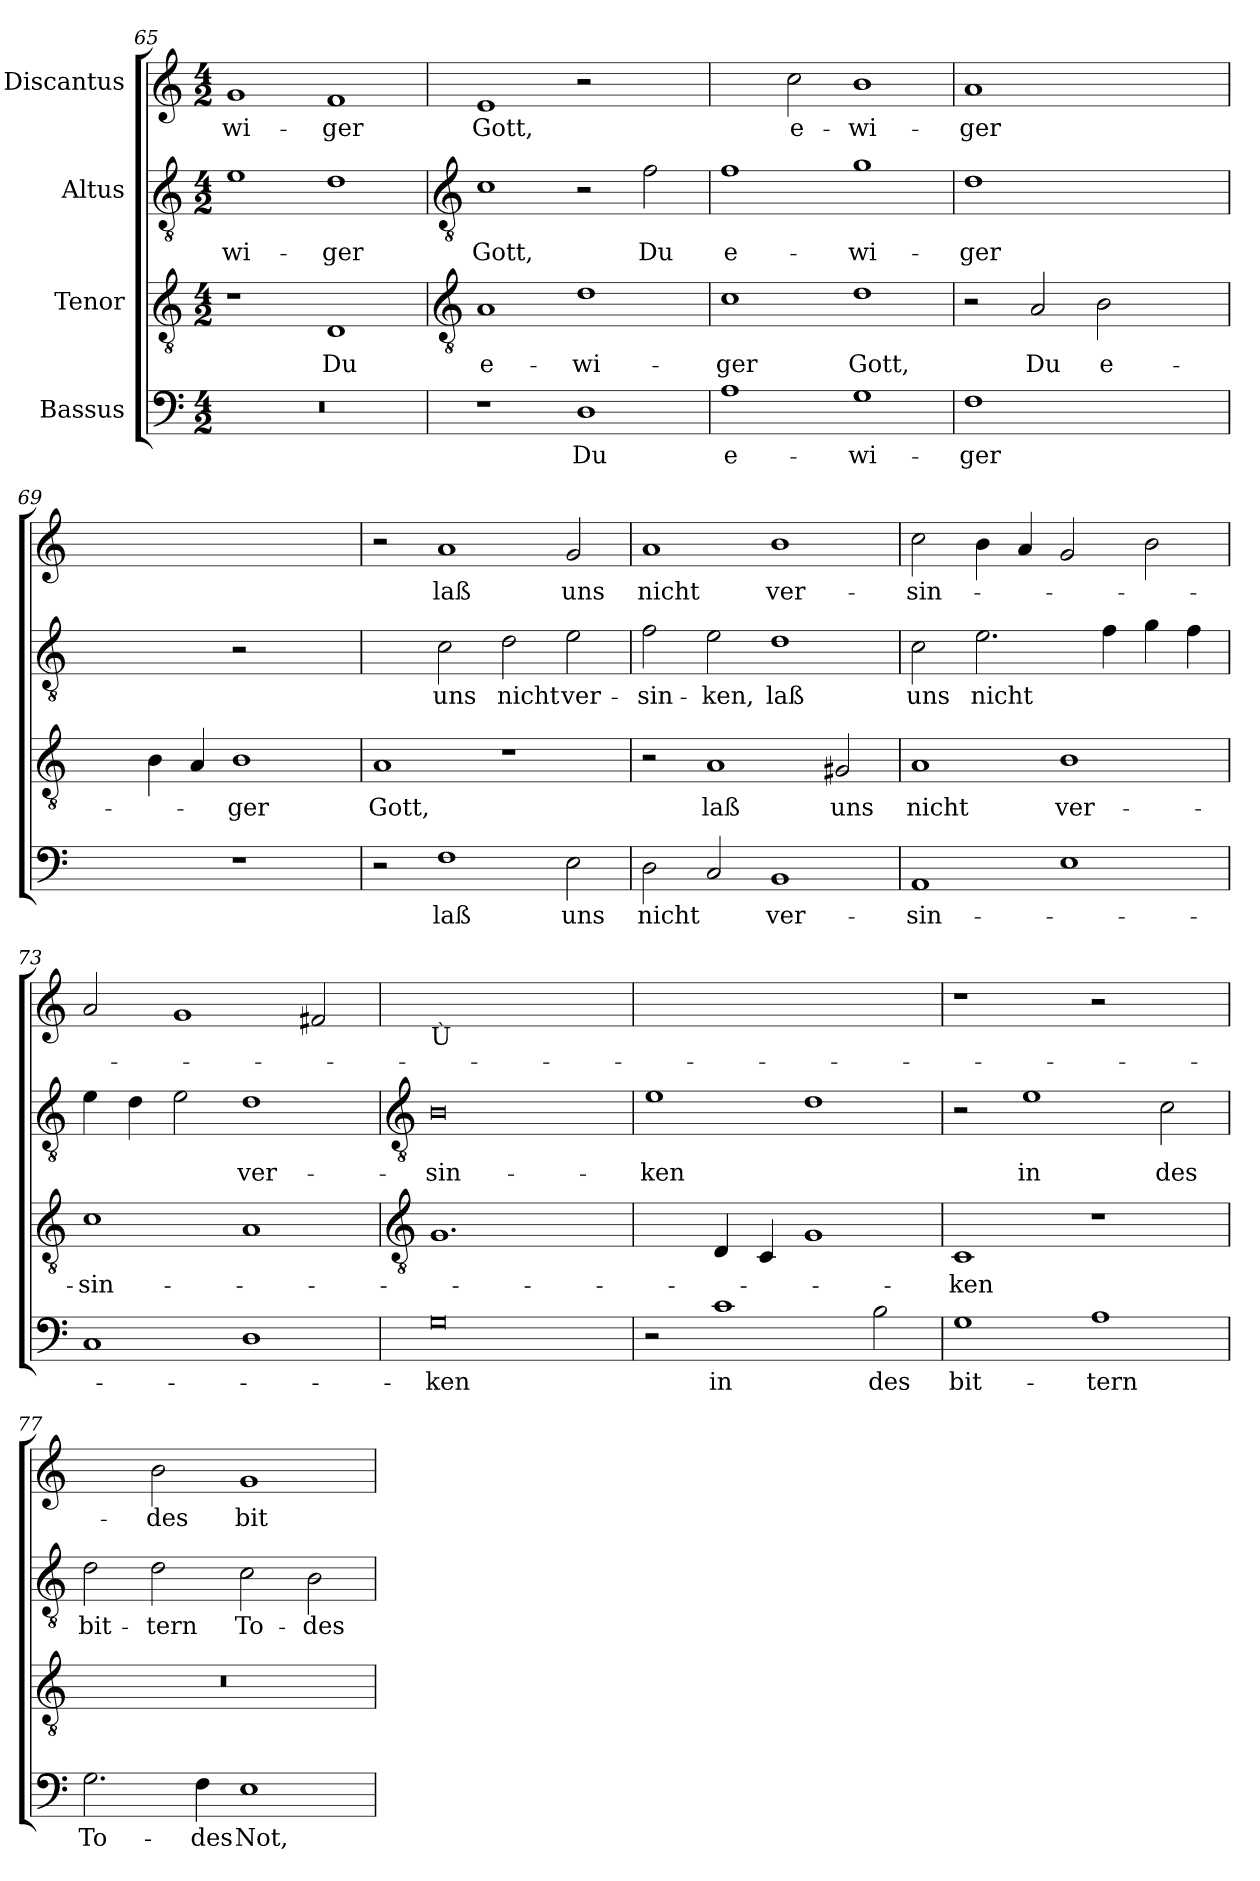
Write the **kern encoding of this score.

**kern	**text	**kern	**text	**kern	**text	**kern	**text
*part4	*part4	*part3	*part3	*part2	*part2	*part1	*part1
*staff4	*staff4	*staff3	*staff3	*staff2	*staff2	*staff1	*staff1
*I"Bassus	*	*I"Tenor	*	*I"Altus	*	*I"Discantus	*
*clefF4	*	*clefGv2	*	*clefGv2	*	*clefG2	*
*k[]	*	*k[]	*	*k[]	*	*k[]	*
*C:	*	*C:	*	*C:	*	*C:	*
*M4/2	*	*M4/2	*	*M4/2	*	*M4/2	*
=65	=65	=65	=65	=65	=65	=65	=65
!	!	!	!	!	!LO:LY:b	!	!LO:LY:b
0r	.	1r	.	1e	-wi-	1g	-wi-
!	!	!	!LO:LY:b	!	!LO:LY:b	!	!LO:LY:b
.	.	1D	Du	1d	-ger	1f	-ger
!!LO:LB:g=z
=66	=66	=66	=66	=66	=66	=66	=66
*	*	*clefGv2	*	*clefGv2	*	*	*
!	!	!	!LO:LY:b	!	!LO:LY:b	!	!LO:LY:b
1r	.	1A	e-	1c	Gott,	1e	Gott,
!	!LO:LY:b	!	!LO:LY:b	!	!	!	!
1D	Du	1d	-wi-	2r	.	2r	.
!	!	!	!	!	!LO:LY:b	!	!LO:LY:b
.	.	.	.	2f	Du	[2ayy	Du
=67	=67	=67	=67	=67	=67	=67	=67
!	!LO:LY:b	!	!LO:LY:b	!	!LO:LY:b	!	!
1A	e-	1c	-ger	1f	e-	2ayy]	.
!	!	!	!	!	!	!	!LO:LY:b
.	.	.	.	.	.	2cc	e-
!	!LO:LY:b	!	!LO:LY:b	!	!LO:LY:b	!	!LO:LY:b
1G	-wi-	1d	Gott,	1g	-wi-	1b	-wi-
=68	=68	=68	=68	=68	=68	=68	=68
!	!LO:LY:b	!	!	!	!LO:LY:b	!	!LO:LY:b
1F	-ger	2r	.	1d	-ger	1a	-ger
!	!	!	!LO:LY:b	!	!	!	!
.	.	2A	Du	.	.	.	.
!	!LO:LY:b	!	!LO:LY:b	!	!LO:LY:b	!	!LO:LY:b
[1Eyy	Gott,	2B	e-	[1eyy	Gott,	[1gyy	Gott,
!	!	!	!LO:LY:b	!	!	!	!
.	.	[2cyy	-wi	.	.	.	.
=69	=69	=69	=69	=69	=69	=69	=69
1Eyy]	.	2cyy]	.	1eyy]	.	1.gyy_	.
.	.	4B	.	.	.	.	.
.	.	4A	.	.	.	.	.
!	!	!	!LO:LY:b	!	!	!	!
1r	.	1B	ger	2r	.	.	.
!	!	!	!	!	!LO:LY:b	!	!
.	.	.	.	[2dyy	laß	2gyy]	.
=70	=70	=70	=70	=70	=70	=70	=70
!	!	!	!LO:LY:b	!	!	!	!
2r	.	1A	Gott,	2dyy]	.	2r	.
!	!LO:LY:b	!	!	!	!LO:LY:b	!	!LO:LY:b
1F	laß	.	.	2c	uns	1a	laß
!	!	!	!	!	!LO:LY:b	!	!
.	.	1r	.	2d	nicht	.	.
!	!LO:LY:b	!	!	!	!LO:LY:b	!	!LO:LY:b
2E	uns	.	.	2e	ver-	2g	uns
=71	=71	=71	=71	=71	=71	=71	=71
!	!LO:LY:b	!	!	!	!LO:LY:b	!	!LO:LY:b
2D	nicht	2r	.	2f	-sin-	1a	nicht
!	!	!	!LO:LY:b	!	!LO:LY:b	!	!
2C	.	1A	laß	2e	-ken,	.	.
!	!LO:LY:b	!	!	!	!LO:LY:b	!	!LO:LY:b
1BB	ver-	.	.	1d	laß	1b	ver-
!	!	!	!LO:LY:b	!	!	!	!
.	.	2G#	uns	.	.	.	.
=72	=72	=72	=72	=72	=72	=72	=72
!	!LO:LY:b	!	!LO:LY:b	!	!LO:LY:b	!	!LO:LY:b
1AA	-sin-	1A	nicht	2c	uns	2cc	-sin-
!	!	!	!	!	!LO:LY:b	!	!
.	.	.	.	2.e	nicht	4b	.
.	.	.	.	.	.	4a	.
!	!	!	!LO:LY:b	!	!	!	!
1E	.	1B	ver-	.	.	2g	.
.	.	.	.	4f	.	.	.
.	.	.	.	4g	.	2b	.
.	.	.	.	4f	.	.	.
=73	=73	=73	=73	=73	=73	=73	=73
!	!	!	!LO:LY:b	!	!	!	!
1C	.	1c	-sin-	4e	.	2a	.
.	.	.	.	4d	.	.	.
.	.	.	.	2e	.	1g	.
!	!	!	!	!	!LO:LY:b	!	!
1D	.	1A	.	1d	ver-	.	.
.	.	.	.	.	.	2f#	.
!!LO:LB:g=z
=74	=74	=74	=74	=74	=74	=74	=74
*	*	*clefGv2	*	*clefGv2	*	*	*
!	!	!	!	!	!	!LO:TX:b:t=Ù	!
!	!LO:LY:b	!	!	!	!LO:LY:b	!	!LO:LY:b
0G	-ken	1.G	.	0B	-sin-	[0gyy	-ken
.	.	[2Eyy	.	.	.	.	.
=75	=75	=75	=75	=75	=75	=75	=75
!	!	!	!	!	!LO:LY:b	!	!
2r	.	2Eyy]	.	1e	-ken	1.gyy_	.
!	!LO:LY:b	!	!	!	!	!	!
1c	in	4D	.	.	.	.	.
.	.	4C	.	.	.	.	.
.	.	1G	.	1d	.	.	.
!	!LO:LY:b	!	!	!	!	!	!
2B	des	.	.	.	.	2gyy]	.
=76	=76	=76	=76	=76	=76	=76	=76
!	!LO:LY:b	!	!LO:LY:b	!	!	!	!
1G	bit-	1C	-ken	2r	.	1r	.
!	!	!	!	!	!LO:LY:b	!	!
.	.	.	.	1e	in	.	.
!	!LO:LY:b	!	!	!	!	!	!
1A	-tern	1r	.	.	.	2r	.
!	!	!	!	!	!LO:LY:b	!	!LO:LY:b
.	.	.	.	2c	des	[2ccyy	in
=77	=77	=77	=77	=77	=77	=77	=77
!	!LO:LY:b	!	!	!	!LO:LY:b	!	!
2.G	To-	0r	.	2d	bit-	2ccyy]	.
!	!	!	!	!	!LO:LY:b	!	!LO:LY:b
.	.	.	.	2d	-tern	2b	des
!	!LO:LY:b	!	!	!	!	!	!
4F	-des	.	.	.	.	.	.
!	!LO:LY:b	!	!	!	!LO:LY:b	!	!LO:LY:b
1E	Not,	.	.	2c	To-	1g	bit-
!	!	!	!	!	!LO:LY:b	!	!
.	.	.	.	2B	-des	.	.
=	=	=	=	=	=	=	=
*-	*-	*-	*-	*-	*-	*-	*-
